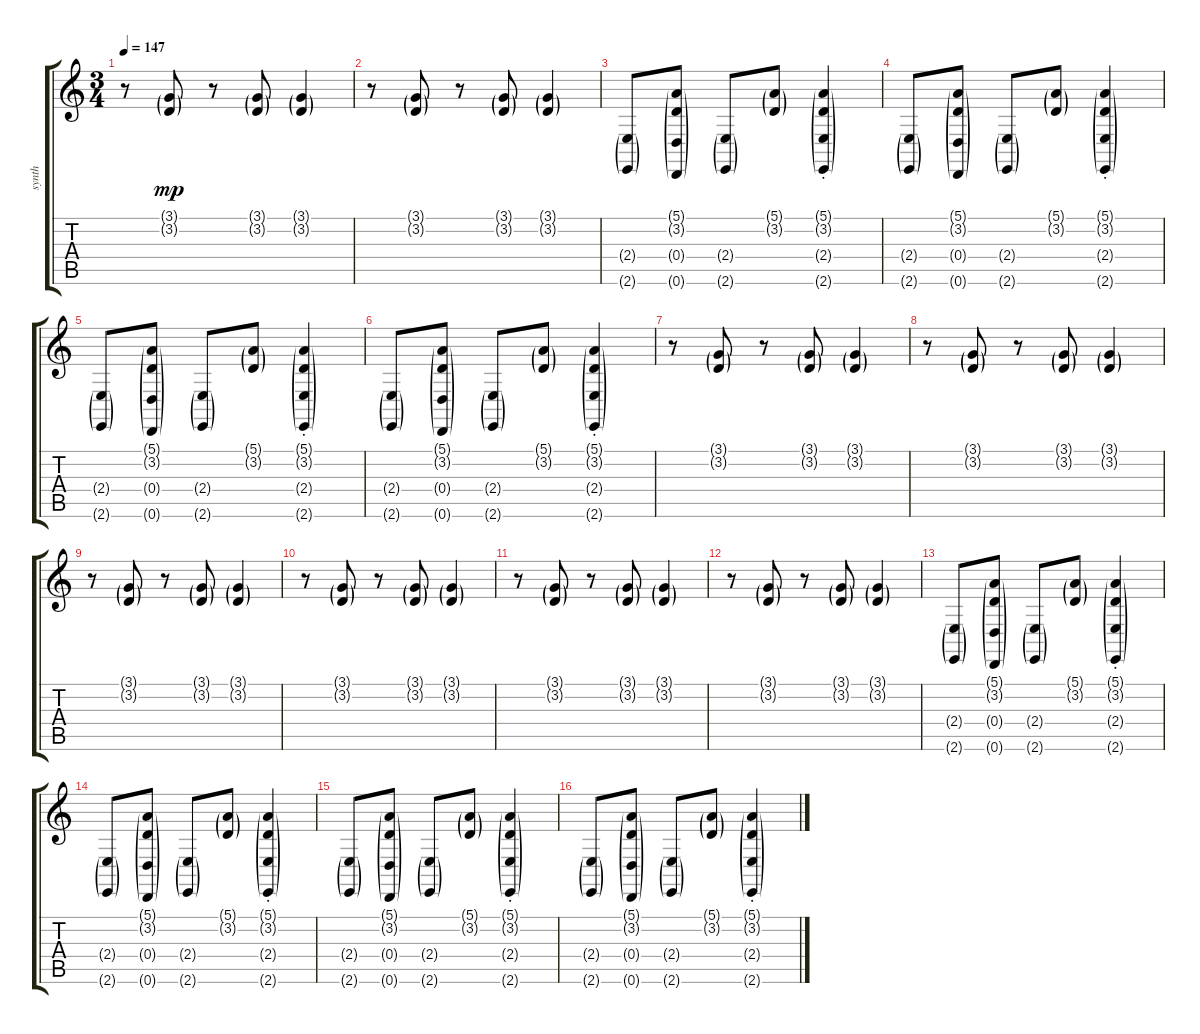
\track ("synth" "synth") {instrument lead2sawtooth}
\staff {score tabs}
\tuning (E4 B3 G3 D3 A2 D2) {hide}
\ts (3 4)
\tempo 147
\clef g2
\ks c
r.8{dy mp} (3.1{g} 3.2{g}).8 r.8 (3.1{g} 3.2{g}).8 (3.1{g} 3.2{g}).4 |
r.8 (3.1{g} 3.2{g}).8 r.8 (3.1{g} 3.2{g}).8 (3.1{g} 3.2{g}).4 |
(2.4{g} 2.6{g}).8 (5.1{g} 3.2{g} 0.4{g} 0.6{g}).8 (2.4{g} 2.6{g}).8 (5.1{g} 3.2{g}).8 (5.1{g} 3.2{g} 2.4{g st} 2.6{g st}).4 |
(2.4{g} 2.6{g}).8 (5.1{g} 3.2{g} 0.4{g} 0.6{g}).8 (2.4{g} 2.6{g}).8 (5.1{g} 3.2{g}).8 (5.1{g} 3.2{g} 2.4{g st} 2.6{g st}).4 |
(2.4{g} 2.6{g}).8 (5.1{g} 3.2{g} 0.4{g} 0.6{g}).8 (2.4{g} 2.6{g}).8 (5.1{g} 3.2{g}).8 (5.1{g} 3.2{g} 2.4{g st} 2.6{g st}).4 |
(2.4{g} 2.6{g}).8 (5.1{g} 3.2{g} 0.4{g} 0.6{g}).8 (2.4{g} 2.6{g}).8 (5.1{g} 3.2{g}).8 (5.1{g} 3.2{g} 2.4{g st} 2.6{g st}).4 |
r.8 (3.1{g} 3.2{g}).8 r.8 (3.1{g} 3.2{g}).8 (3.1{g} 3.2{g}).4 |
r.8 (3.1{g} 3.2{g}).8 r.8 (3.1{g} 3.2{g}).8 (3.1{g} 3.2{g}).4 |
r.8 (3.1{g} 3.2{g}).8 r.8 (3.1{g} 3.2{g}).8 (3.1{g} 3.2{g}).4 |
r.8 (3.1{g} 3.2{g}).8 r.8 (3.1{g} 3.2{g}).8 (3.1{g} 3.2{g}).4 |
r.8 (3.1{g} 3.2{g}).8 r.8 (3.1{g} 3.2{g}).8 (3.1{g} 3.2{g}).4 |
r.8 (3.1{g} 3.2{g}).8 r.8 (3.1{g} 3.2{g}).8 (3.1{g} 3.2{g}).4 |
(2.4{g} 2.6{g}).8 (5.1{g} 3.2{g} 0.4{g} 0.6{g}).8 (2.4{g} 2.6{g}).8 (5.1{g} 3.2{g}).8 (5.1{g} 3.2{g} 2.4{g st} 2.6{g st}).4 |
(2.4{g} 2.6{g}).8 (5.1{g} 3.2{g} 0.4{g} 0.6{g}).8 (2.4{g} 2.6{g}).8 (5.1{g} 3.2{g}).8 (5.1{g} 3.2{g} 2.4{g st} 2.6{g st}).4 |
(2.4{g} 2.6{g}).8 (5.1{g} 3.2{g} 0.4{g} 0.6{g}).8 (2.4{g} 2.6{g}).8 (5.1{g} 3.2{g}).8 (5.1{g} 3.2{g} 2.4{g st} 2.6{g st}).4 |
(2.4{g} 2.6{g}).8 (5.1{g} 3.2{g} 0.4{g} 0.6{g}).8 (2.4{g} 2.6{g}).8 (5.1{g} 3.2{g}).8 (5.1{g} 3.2{g} 2.4{g st} 2.6{g st}).4
